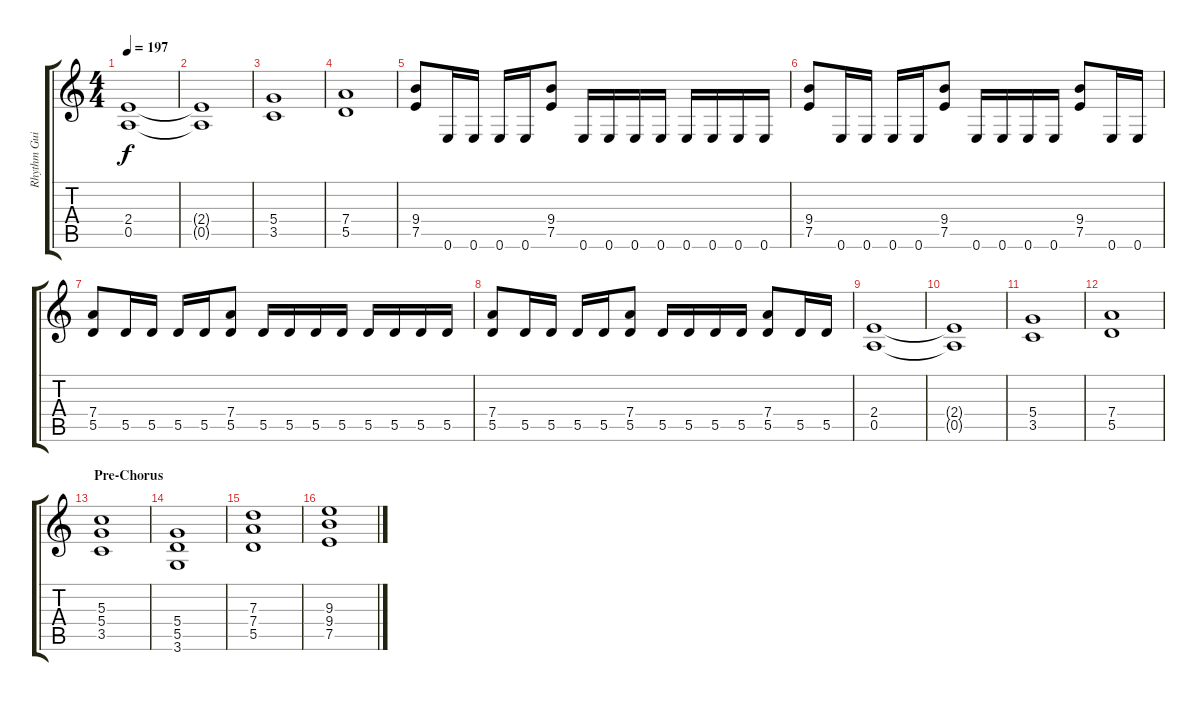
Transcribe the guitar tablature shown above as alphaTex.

\track ("Rhythm Guitar 1" "Rhythm Gui") {instrument overdrivenguitar}
\staff {score tabs}
\tuning (E4 B3 G3 D3 A2 E2) {hide}
\ts (4 4)
\tempo 197
\clef g2
\ks c
(2.4 0.5).1{dy f} |
(2.4{t} 0.5{t}).1 |
(5.4 3.5).1 |
(7.4 5.5).1 |
(9.4 7.5).8 0.6.16 0.6.16 0.6.16 0.6.16 (9.4 7.5).8 0.6.16 0.6.16 0.6.16 0.6.16 0.6.16 0.6.16 0.6.16 0.6.16 |
(9.4 7.5).8 0.6.16 0.6.16 0.6.16 0.6.16 (9.4 7.5).8 0.6.16 0.6.16 0.6.16 0.6.16 (9.4 7.5).8 0.6.16 0.6.16 |
(7.4 5.5).8 5.5.16 5.5.16 5.5.16 5.5.16 (7.4 5.5).8 5.5.16 5.5.16 5.5.16 5.5.16 5.5.16 5.5.16 5.5.16 5.5.16 |
(7.4 5.5).8 5.5.16 5.5.16 5.5.16 5.5.16 (7.4 5.5).8 5.5.16 5.5.16 5.5.16 5.5.16 (7.4 5.5).8 5.5.16 5.5.16 |
(2.4 0.5).1 |
(2.4{t} 0.5{t}).1 |
(5.4 3.5).1 |
(7.4 5.5).1 |
\section ("" "Pre-Chorus")
(5.3 5.4 3.5).1 |
(5.4 5.5 3.6).1 |
(7.3 7.4 5.5).1 |
(9.3 9.4 7.5).1
